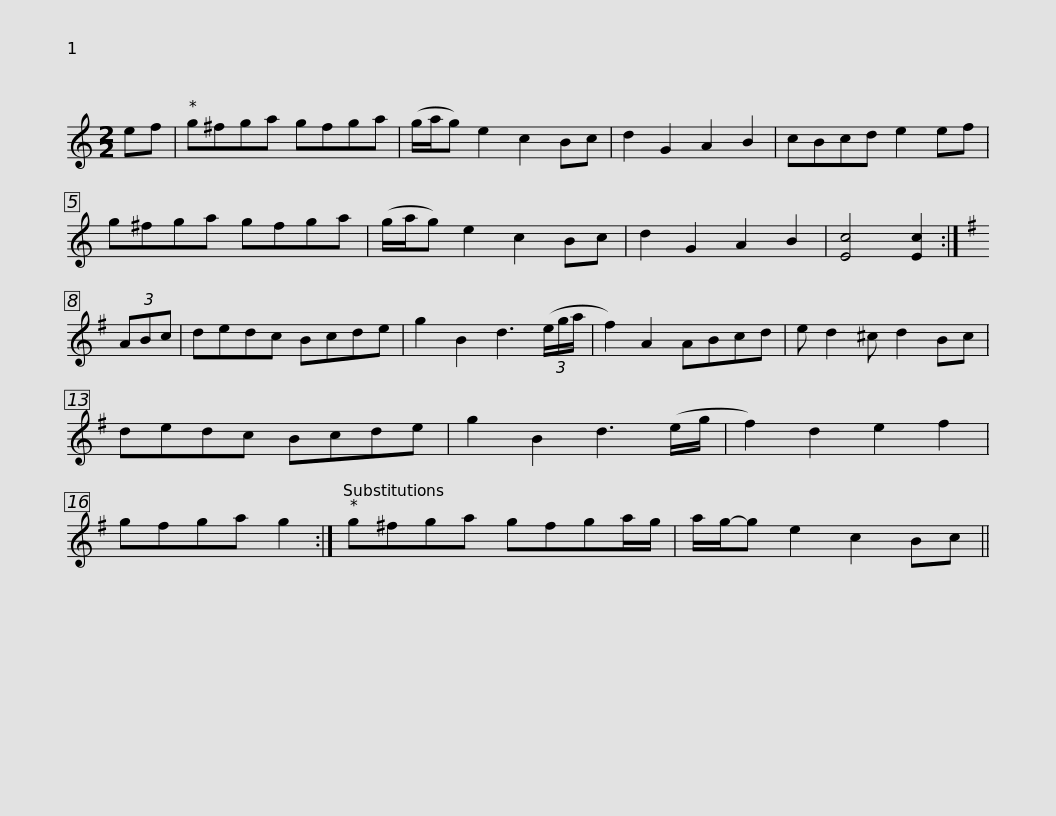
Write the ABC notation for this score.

X:1
L:1/8
M:2/2
I:linebreak $
K:C
V:1 treble
V:1
 ef | g^fga gfga | (g/a/g) e2 c2 Bc | d2 G2 A2 B2 | cBcd e2 ef | %5
 g^fga gfga |$ (g/a/g) e2 c2 Bc | d2 G2 A2 B2 | [Ec]4 [Ec]2 :|[K:G] (3ABc | %10
 dedc Bcde | g2 B2 d3 (3(e/g/a/ | f2) A2 ABcd | e d2 ^c d2 Bc |$ dedc Bcde | %15
 g2 B2 d3 (e/g/ | f2) d2 e2 f2 | gfga g2 :| g^fga gfga/g/ | a/g/-g e2 c2 Bc || %20
